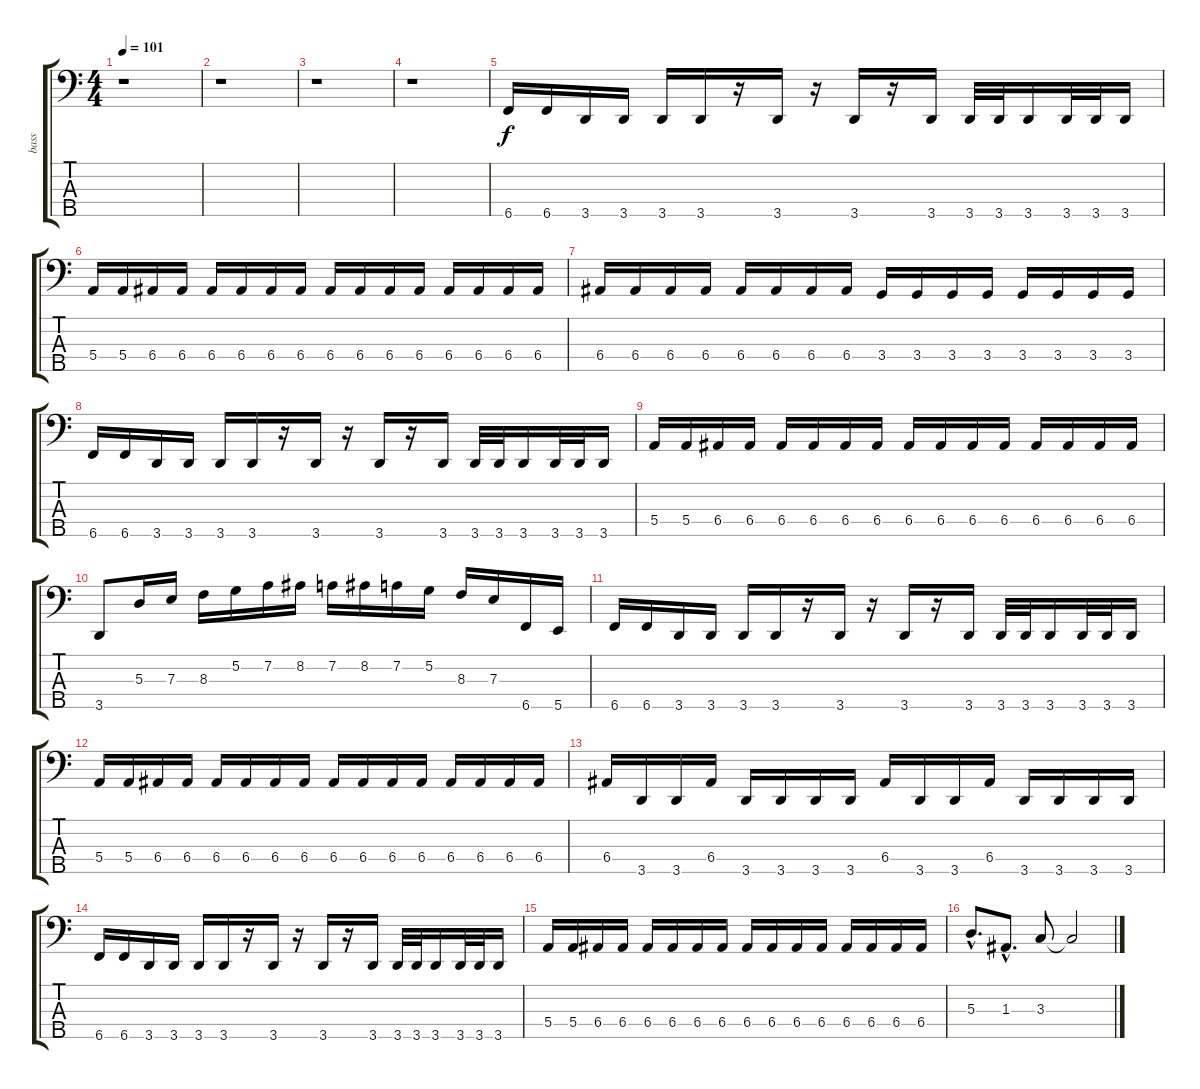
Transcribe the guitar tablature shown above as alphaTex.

\track ("bass" "bass") {instrument electricbassfinger}
\staff {score tabs}
\tuning (G2 D2 A1 E1 B0) {hide}
\ts (4 4)
\tempo 101
\clef f4
\ks c
r.1{dy f instrument electricbassfinger} |
r.1 |
r.1 |
r.1 |
6.5.16 6.5.16 3.5.16 3.5.16 3.5.16 3.5.16 r.16 3.5.16 r.16 3.5.16 r.16 3.5.16 3.5.32 3.5.32 3.5.16 3.5.32 3.5.32 3.5.16 |
5.4.16 5.4.16 6.4.16 6.4.16 6.4.16 6.4.16 6.4.16 6.4.16 6.4.16 6.4.16 6.4.16 6.4.16 6.4.16 6.4.16 6.4.16 6.4.16 |
6.4.16 6.4.16 6.4.16 6.4.16 6.4.16 6.4.16 6.4.16 6.4.16 3.4.16 3.4.16 3.4.16 3.4.16 3.4.16 3.4.16 3.4.16 3.4.16 |
6.5.16 6.5.16 3.5.16 3.5.16 3.5.16 3.5.16 r.16 3.5.16 r.16 3.5.16 r.16 3.5.16 3.5.32 3.5.32 3.5.16 3.5.32 3.5.32 3.5.16 |
5.4.16 5.4.16 6.4.16 6.4.16 6.4.16 6.4.16 6.4.16 6.4.16 6.4.16 6.4.16 6.4.16 6.4.16 6.4.16 6.4.16 6.4.16 6.4.16 |
3.5.8 5.3.16 7.3.16 8.3.16 5.2.16 7.2.16 8.2.16 7.2.16 8.2.16 7.2.16 5.2.16 8.3.16 7.3.16 6.5.16 5.5.16 |
6.5.16 6.5.16 3.5.16 3.5.16 3.5.16 3.5.16 r.16 3.5.16 r.16 3.5.16 r.16 3.5.16 3.5.32 3.5.32 3.5.16 3.5.32 3.5.32 3.5.16 |
5.4.16 5.4.16 6.4.16 6.4.16 6.4.16 6.4.16 6.4.16 6.4.16 6.4.16 6.4.16 6.4.16 6.4.16 6.4.16 6.4.16 6.4.16 6.4.16 |
6.4.16 3.5.16 3.5.16 6.4.16 3.5.16 3.5.16 3.5.16 3.5.16 6.4.16 3.5.16 3.5.16 6.4.16 3.5.16 3.5.16 3.5.16 3.5.16 |
6.5.16 6.5.16 3.5.16 3.5.16 3.5.16 3.5.16 r.16 3.5.16 r.16 3.5.16 r.16 3.5.16 3.5.32 3.5.32 3.5.16 3.5.32 3.5.32 3.5.16 |
5.4.16 5.4.16 6.4.16 6.4.16 6.4.16 6.4.16 6.4.16 6.4.16 6.4.16 6.4.16 6.4.16 6.4.16 6.4.16 6.4.16 6.4.16 6.4.16 |
5.3{hac}.8{d} 1.3{hac}.8{d} 3.3.8 3.3{t}.2
